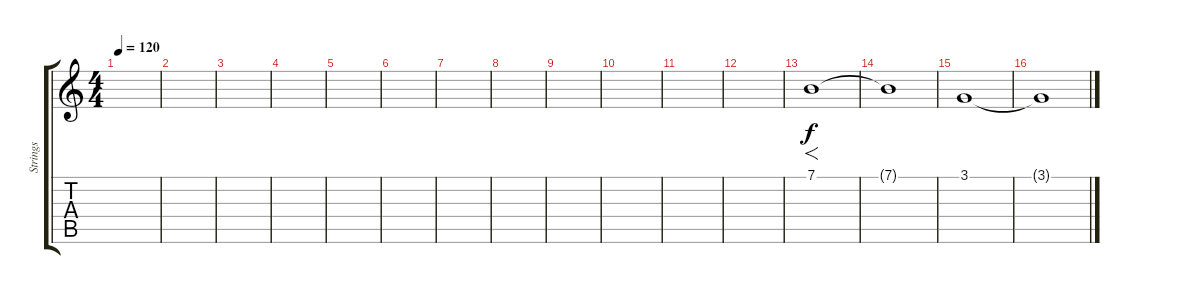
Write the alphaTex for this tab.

\track ("Strings" "Strings") {instrument stringensemble1}
\staff {score tabs}
\tuning (E4 B3 G3 D3 A2 E2) {hide}
\ts (4 4)
\tempo 120
\clef g2
\ks c
|
|
|
|
|
|
|
|
|
|
|
|
7.1.1{f} |
7.1{t}.1 |
3.1.1 |
3.1{t}.1
